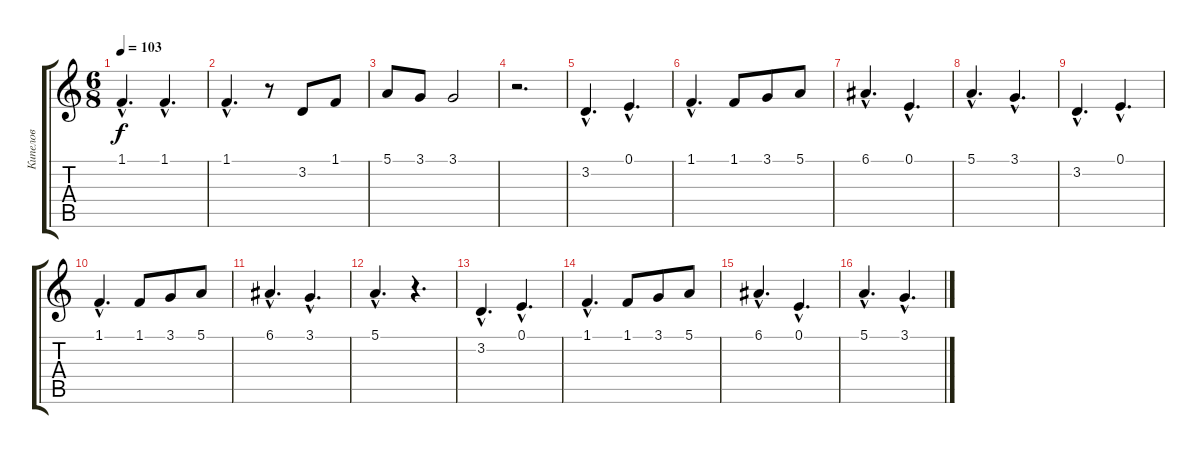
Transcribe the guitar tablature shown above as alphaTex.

\track ("Кипелов" "Кипелов") {instrument fx5brightness}
\staff {score tabs}
\tuning (E4 B3 G3 D3 A2 E2) {hide}
\ts (6 8)
\tempo 103
\clef g2
\ks c
1.1{hac}.4{d dy f} 1.1{hac}.4{d} |
1.1{hac}.4{d} r.8 3.2.8 1.1.8 |
5.1.8 3.1.8 3.1.2 |
r.2{d} |
3.2{hac}.4{d} 0.1{hac}.4{d} |
1.1{hac}.4{d} 1.1.8 3.1.8 5.1.8 |
6.1{hac}.4{d} 0.1{hac}.4{d} |
5.1{hac}.4{d} 3.1{hac}.4{d} |
3.2{hac}.4{d} 0.1{hac}.4{d} |
1.1{hac}.4{d} 1.1.8 3.1.8 5.1.8 |
6.1{hac}.4{d} 3.1{hac}.4{d} |
5.1{hac}.4{d} r.4{d} |
3.2{hac}.4{d} 0.1{hac}.4{d} |
1.1{hac}.4{d} 1.1.8 3.1.8 5.1.8 |
6.1{hac}.4{d} 0.1{hac}.4{d} |
5.1{hac}.4{d} 3.1{hac}.4{d}
